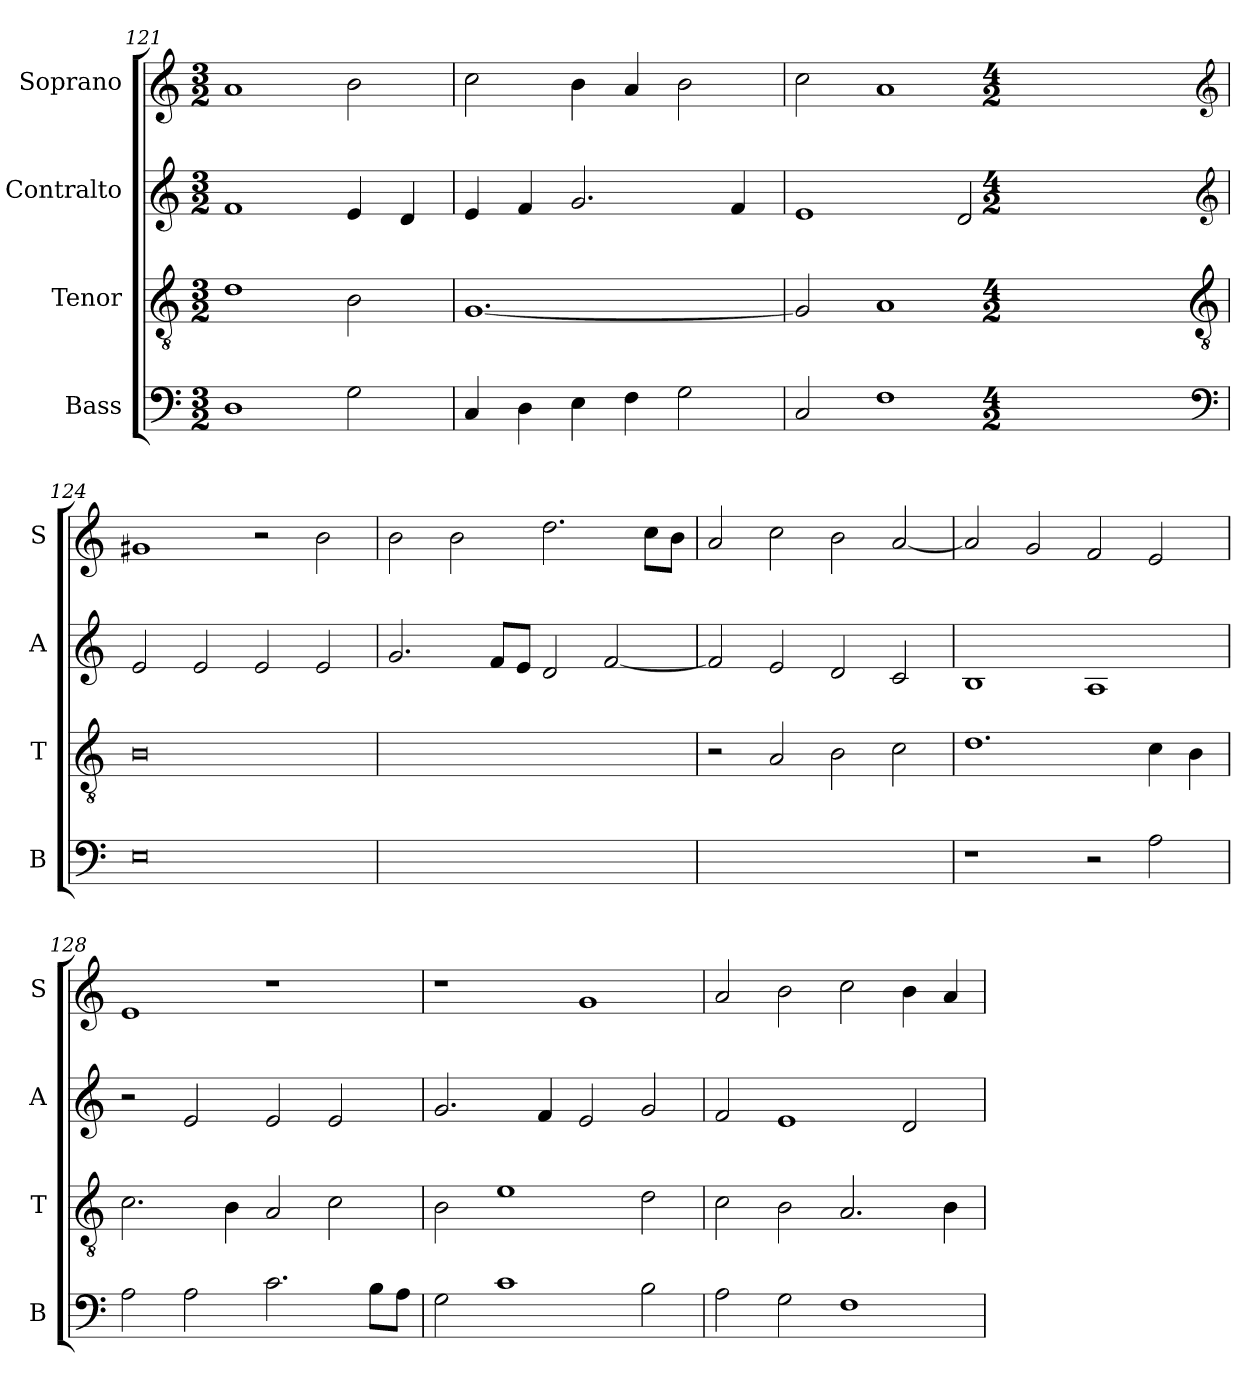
**kern	**kern	**kern	**kern
*part4	*part3	*part2	*part1
*staff4	*staff3	*staff2	*staff1
*I"Bass	*I"Tenor	*I"Contralto	*I"Soprano
*I'B	*I'T	*I'A	*I'S
*clefF4	*clefGv2	*clefG2	*clefG2
*k[]	*k[]	*k[]	*k[]
*A:aeo	*A:aeo	*A:aeo	*A:aeo
*M3/2	*M3/2	*M3/2	*M3/2
=121	=121	=121	=121
1D	1d	1f	1a
2G	2B	4e	2b
.	.	4d	.
=122	=122	=122	=122
4C	[1.G	4e	2cc
4D	.	4f	.
4E	.	2.g	4b
4F	.	.	4a
2G	.	.	2b
.	.	4f	.
=123	=123	=123	=123
2C	2G]	1e	2cc
1F	1A	.	1a
.	.	2d	.
*clefF4	*clefGv2	*clefG2	*clefG2
*k[]	*k[]	*k[]	*k[]
*A:aeo	*A:aeo	*A:aeo	*A:aeo
*M4/2	*M4/2	*M4/2	*M4/2
=124	=124	=124	=124
0E	0B	2e	1g#X
.	.	2e	.
.	.	2e	2r
.	.	2e	2b
=125	=125	=125	=125
0r	0r	2.g	2b
.	.	.	2b
.	.	8f/L	.
.	.	8e/J	.
.	.	2d	2.dd
.	.	[2f	.
.	.	.	8cc\L
.	.	.	8b\J
=126	=126	=126	=126
0r	2r	2f]	2a
.	2A	2e	2cc
.	2B	2d	2b
.	2c	2c	[2a
=127	=127	=127	=127
1r	1.d	1B	2a]
.	.	.	2g
2r	.	1A	2f
2A	4c	.	2e
.	4B	.	.
=128	=128	=128	=128
2A	2.c	2r	1e
2A	.	2e	.
.	4B	.	.
2.c	2A	2e	1r
.	2c	2e	.
8B\L	.	.	.
8A\J	.	.	.
=129	=129	=129	=129
2G	2B	2.g	1r
1c	1e	.	.
.	.	4f	.
.	.	2e	1g
2B	2d	2g	.
=130	=130	=130	=130
2A	2c	2f	2a
2G	2B	1e	2b
1F	2.A	.	2cc
.	.	2d	4b
.	4B	.	4a
=	=	=	=
*-	*-	*-	*-
